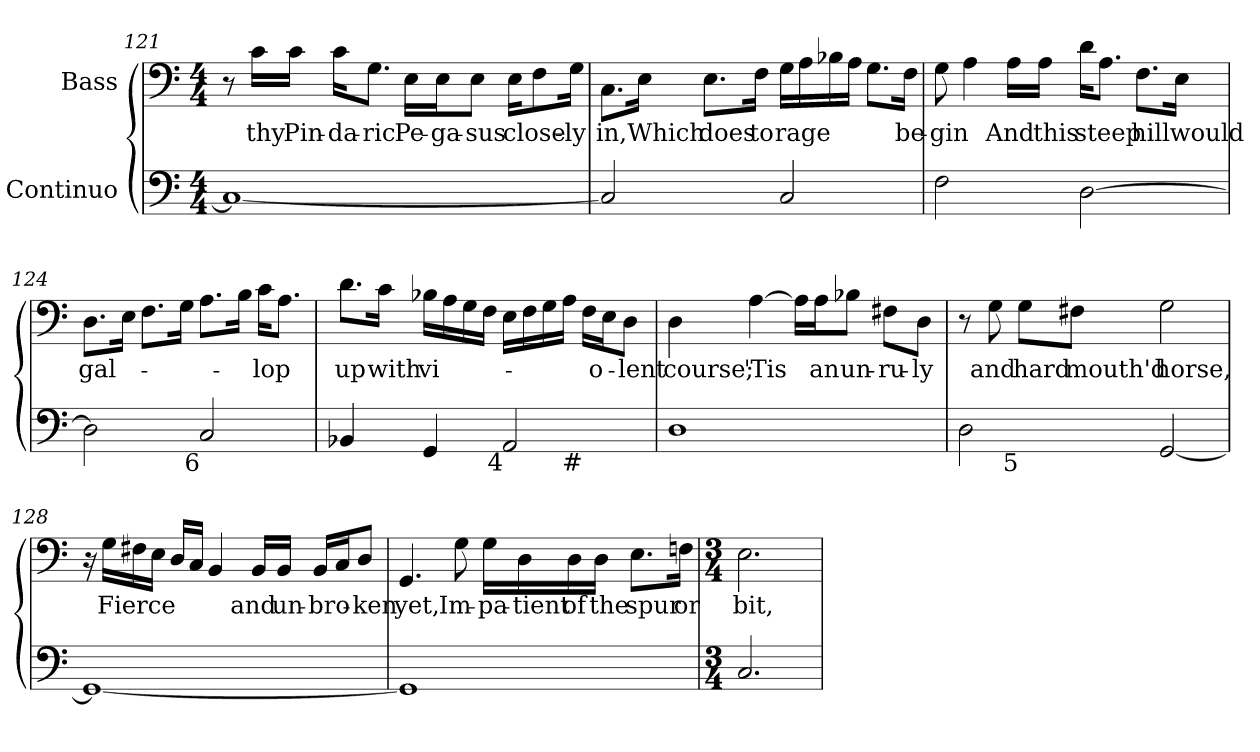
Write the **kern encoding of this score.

**kern	**kern	**text
*part2	*part1	*part1
*staff2	*staff1	*staff1
*I"Continuo	*I"Bass	*
*clefF4	*clefF4	*
*k[]	*k[]	*
*C:	*C:	*
*M4/4	*M4/4	*
=121	=121	=121
1Ci_	8r	.
!	!	!LO:LY:b:color=#000000
.	16ci\LL	thy
!	!	!LO:LY:b:color=#000000
.	16ci\JJ	Pin-
!	!	!LO:LY:b:color=#000000
.	16ci\KL	-da-
!	!	!LO:LY:b:color=#000000
.	8.Gi\J	-ric
!	!	!LO:LY:b:color=#000000
.	16Ei\LL	Pe-
!	!	!LO:LY:b:color=#000000
.	16Ei\J	-ga-
!	!	!LO:LY:b:color=#000000
.	8Ei\J	-sus
!	!	!LO:LY:b:color=#000000
.	16Ei\KL	close-
.	8Fi\	.
!	!	!LO:LY:b:color=#000000
.	16Gi\Jk	-ly
=122	=122	=122
!	!	!LO:LY:b:color=#000000
2Ci/]	8.Ci\L	in,
!	!	!LO:LY:b:color=#000000
.	16Ei\Jk	Which
!	!	!LO:LY:b:color=#000000
.	8.Ei\L	does
!	!	!LO:LY:b:color=#000000
.	16Fi\Jk	to
!	!	!LO:LY:b:color=#000000
2Ci/	16Gi\LL	rage
.	16Ai\	.
.	16B-Xi\	.
.	16Ai\JJ	.
.	8.Gi\L	.
!	!	!LO:LY:b:color=#000000
.	16Fi\Jk	be-
!!LO:PB:g=z
=123	=123	=123
!	!	!LO:LY:b:color=#000000
2Fi\	8Gi\	-gin
.	4Ai\	.
!	!	!LO:LY:b:color=#000000
.	16Ai\LL	And
!	!	!LO:LY:b:color=#000000
.	16Ai\JJ	this
!	!	!LO:LY:b:color=#000000
[2Di\	16di\KL	steep
.	8.Ai\J	.
!	!	!LO:LY:b:color=#000000
.	8.Fi\L	hill
!	!	!LO:LY:b:color=#000000
.	16Ei\Jk	would
=124	=124	=124
!	!	!LO:LY:b:color=#000000
2Di\]	8.Di\L	gal-
.	16Ei\Jk	.
.	8.Fi\L	.
.	16Gi\Jk	.
!LO:TX:b:rj:t=6	!	!
2Ci/	8.Ai\L	.
.	16Bi\Jk	.
!	!	!LO:LY:b:color=#000000
.	16ci\KL	-lop
.	8.Ai\J	.
=125	=125	=125
!	!	!LO:LY:b:color=#000000
*^	*	*
4BB-Xi/	2.ryy	8.di\L	up
!	!	!	!LO:LY:b:color=#000000
.	.	16ci\Jk	with
!	!	!	!LO:LY:b:color=#000000
4GGi/	.	16B-Xi\LL	vi-
.	.	16Ai\	.
.	.	16Gi\	.
.	.	16Fi\JJ	.
!LO:TX:b:rj:t=4	!	!	!
2AAi/	.	16Ei\LL	.
.	.	16Fi\	.
.	.	16Gi\	.
.	.	16Ai\JJ	.
!	!LO:TX:b:rj:t=#	!	!
.	4ryy	16Fi\LL	.
!	!	!	!LO:LY:b:color=#000000
.	.	16Ei\J	-o-
!	!	!	!LO:LY:b:color=#000000
.	.	8Di\J	-lent
*v	*v	*	*
=126	=126	=126
*^	*	*
!	!	!	!LO:LY:b:color=#000000
*v	*v	*	*
1Di	4Di\	course;
!	!	!LO:LY:b:color=#000000
.	[4Ai\	'Tis
.	16Ai\LL]	.
!	!	!LO:LY:b:color=#000000
.	16Ai\J	an
!	!	!LO:LY:b:color=#000000
.	8B-Xi\J	un-
!	!	!LO:LY:b:color=#000000
.	8F#Xi\L	-ru-
!	!	!LO:LY:b:color=#000000
.	8Di\J	-ly
!!LO:LB:g=z
=127	=127	=127
!LO:TX:b:rj:t=N	!	!
*^	*	*
2Di\	4ryy	8r	.
!	!	!	!LO:LY:b:color=#000000
.	.	8Gi\	and
!	!LO:TX:b:rj:t=5	!	!
!	!	!	!LO:LY:b:color=#000000
.	2.ryy	8Gi\L	hard
!	!	!	!LO:LY:b:color=#000000
.	.	8F#Xi\J	mouth'd
!	!	!	!LO:LY:b:color=#000000
[2GGi/	.	2Gi\	horse,
*v	*v	*	*
=128	=128	=128
1GGi_	16r	.
!	!	!LO:LY:b:color=#000000
.	16Gi\LL	Fierce
.	16F#Xi\	.
.	16Ei\JJ	.
.	16Di/LL	.
.	16Ci/JJ	.
.	4BBi/	.
!	!	!LO:LY:b:color=#000000
.	16BBi/LL	and
!	!	!LO:LY:b:color=#000000
.	16BBi/JJ	un-
!	!	!LO:LY:b:color=#000000
.	16BBi/LL	-bro-
.	16Ci/J	.
!	!	!LO:LY:b:color=#000000
.	8Di/J	-ken
=129	=129	=129
!	!	!LO:LY:b:color=#000000
1GGi]	4.GGi/	yet,
!	!	!LO:LY:b:color=#000000
.	8Gi\	Im-
!	!	!LO:LY:b:color=#000000
.	16Gi\LL	-pa-
!	!	!LO:LY:b:color=#000000
.	16Di\	-tient
!	!	!LO:LY:b:color=#000000
.	16Di\	of
!	!	!LO:LY:b:color=#000000
.	16Di\JJ	the
!	!	!LO:LY:b:color=#000000
.	8.Ei\L	spur
!	!	!LO:LY:b:color=#000000
.	16Fni\Jk	or
=130	=130	=130
*M3/4	*M3/4	*
!	!	!LO:LY:b:color=#000000
2.Ci/	2.Ei\	bit,
=	=	=
*-	*-	*-
